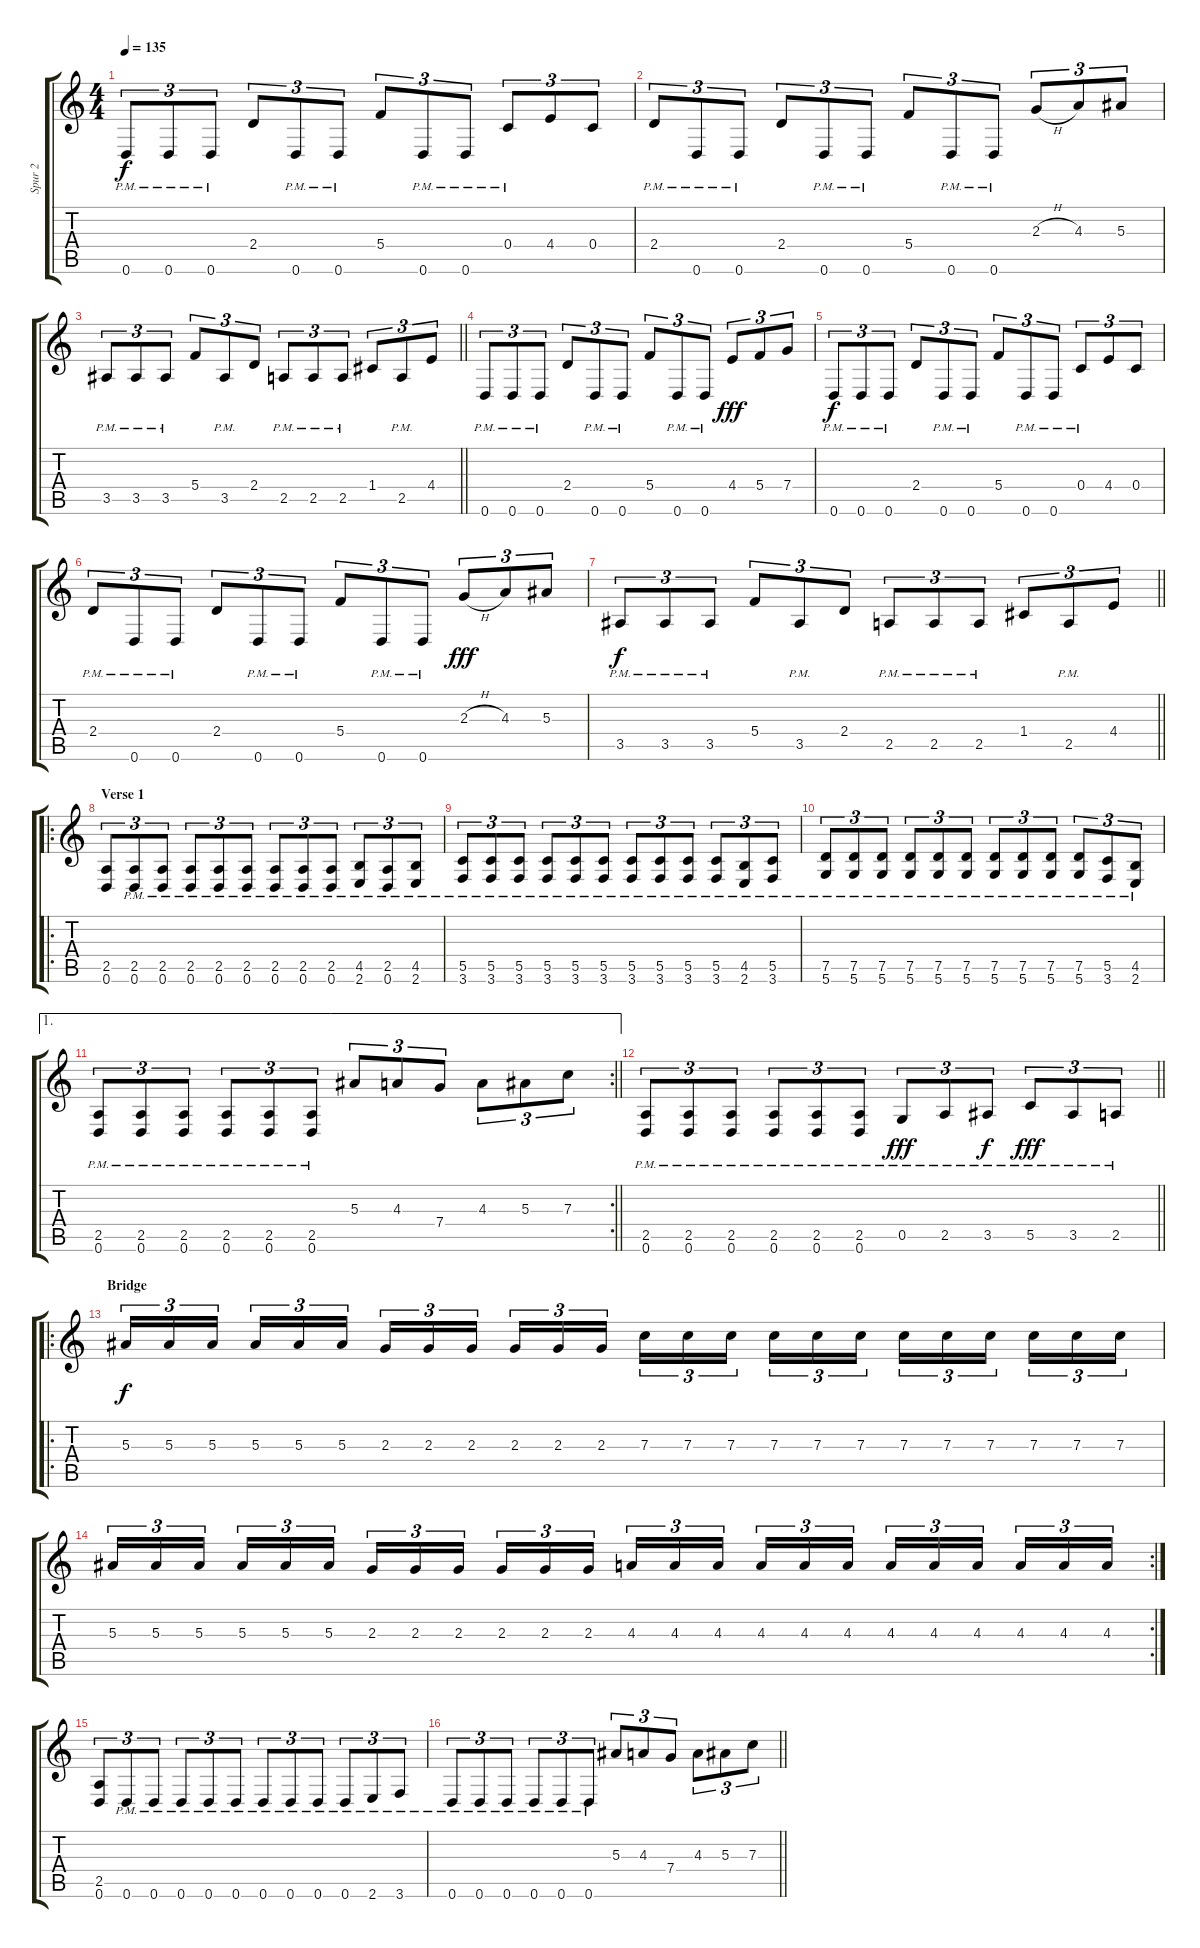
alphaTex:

\track ("Spur 2" "Spur 2") {instrument distortionguitar}
\staff {score tabs}
\tuning (D4 A3 F3 C3 G2 D2) {hide}
\ts (4 4)
\tempo 135
\clef g2
\ks c
0.6{pm}.8{tu (3 2) dy f} 0.6{pm}.8{tu (3 2)} 0.6{pm}.8{tu (3 2)} 2.4.8{tu (3 2)} 0.6{pm}.8{tu (3 2)} 0.6{pm}.8{tu (3 2)} 5.4.8{tu (3 2)} 0.6{pm}.8{tu (3 2)} 0.6{pm}.8{tu (3 2)} 0.4{pm}.8{tu (3 2)} 4.4.8{tu (3 2)} 0.4.8{tu (3 2)} |
2.4{pm}.8{tu (3 2)} 0.6{pm}.8{tu (3 2)} 0.6{pm}.8{tu (3 2)} 2.4.8{tu (3 2)} 0.6{pm}.8{tu (3 2)} 0.6{pm}.8{tu (3 2)} 5.4.8{tu (3 2)} 0.6{pm}.8{tu (3 2)} 0.6{pm}.8{tu (3 2)} 2.3{h}.8{tu (3 2)} 4.3.8{tu (3 2)} 5.3.8{tu (3 2)} |
\barLineRight lightlight
3.5{pm}.8{tu (3 2)} 3.5{pm}.8{tu (3 2)} 3.5{pm}.8{tu (3 2)} 5.4.8{tu (3 2)} 3.5{pm}.8{tu (3 2)} 2.4.8{tu (3 2)} 2.5{pm}.8{tu (3 2)} 2.5{pm}.8{tu (3 2)} 2.5{pm}.8{tu (3 2)} 1.4.8{tu (3 2)} 2.5{pm}.8{tu (3 2)} 4.4.8{tu (3 2)} |
0.6{pm}.8{tu (3 2)} 0.6{pm}.8{tu (3 2)} 0.6{pm}.8{tu (3 2)} 2.4.8{tu (3 2)} 0.6{pm}.8{tu (3 2)} 0.6{pm}.8{tu (3 2)} 5.4.8{tu (3 2)} 0.6{pm}.8{tu (3 2)} 0.6{pm}.8{tu (3 2)} 4.4.8{tu (3 2) dy fff} 5.4.8{tu (3 2)} 7.4.8{tu (3 2)} |
0.6{pm}.8{tu (3 2) dy f} 0.6{pm}.8{tu (3 2)} 0.6{pm}.8{tu (3 2)} 2.4.8{tu (3 2)} 0.6{pm}.8{tu (3 2)} 0.6{pm}.8{tu (3 2)} 5.4.8{tu (3 2)} 0.6{pm}.8{tu (3 2)} 0.6{pm}.8{tu (3 2)} 0.4{pm}.8{tu (3 2)} 4.4.8{tu (3 2)} 0.4.8{tu (3 2)} |
2.4{pm}.8{tu (3 2)} 0.6{pm}.8{tu (3 2)} 0.6{pm}.8{tu (3 2)} 2.4.8{tu (3 2)} 0.6{pm}.8{tu (3 2)} 0.6{pm}.8{tu (3 2)} 5.4.8{tu (3 2)} 0.6{pm}.8{tu (3 2)} 0.6{pm}.8{tu (3 2)} 2.3{h}.8{tu (3 2) dy fff} 4.3.8{tu (3 2)} 5.3.8{tu (3 2)} |
\barLineRight lightlight
3.5{pm}.8{tu (3 2) dy f} 3.5{pm}.8{tu (3 2)} 3.5{pm}.8{tu (3 2)} 5.4.8{tu (3 2)} 3.5{pm}.8{tu (3 2)} 2.4.8{tu (3 2)} 2.5{pm}.8{tu (3 2)} 2.5{pm}.8{tu (3 2)} 2.5{pm}.8{tu (3 2)} 1.4.8{tu (3 2)} 2.5{pm}.8{tu (3 2)} 4.4.8{tu (3 2)} |
\ro
\section ("" "Verse 1")
(2.5 0.6).8{tu (3 2)} (2.5{pm} 0.6{pm}).8{tu (3 2)} (2.5{pm} 0.6{pm}).8{tu (3 2)} (2.5{pm} 0.6{pm}).8{tu (3 2)} (2.5{pm} 0.6{pm}).8{tu (3 2)} (2.5{pm} 0.6{pm}).8{tu (3 2)} (2.5{pm} 0.6{pm}).8{tu (3 2)} (2.5{pm} 0.6{pm}).8{tu (3 2)} (2.5{pm} 0.6{pm}).8{tu (3 2)} (4.5{pm} 2.6{pm}).8{tu (3 2)} (2.5{pm} 0.6{pm}).8{tu (3 2)} (4.5{pm} 2.6{pm}).8{tu (3 2)} |
(5.5{pm} 3.6{pm}).8{tu (3 2)} (5.5{pm} 3.6{pm}).8{tu (3 2)} (5.5{pm} 3.6{pm}).8{tu (3 2)} (5.5{pm} 3.6{pm}).8{tu (3 2)} (5.5{pm} 3.6{pm}).8{tu (3 2)} (5.5{pm} 3.6{pm}).8{tu (3 2)} (5.5{pm} 3.6{pm}).8{tu (3 2)} (5.5{pm} 3.6{pm}).8{tu (3 2)} (5.5{pm} 3.6{pm}).8{tu (3 2)} (5.5{pm} 3.6{pm}).8{tu (3 2)} (4.5{pm} 2.6{pm}).8{tu (3 2)} (5.5{pm} 3.6{pm}).8{tu (3 2)} |
(7.5{pm} 5.6{pm}).8{tu (3 2)} (7.5{pm} 5.6{pm}).8{tu (3 2)} (7.5{pm} 5.6{pm}).8{tu (3 2)} (7.5{pm} 5.6{pm}).8{tu (3 2)} (7.5{pm} 5.6{pm}).8{tu (3 2)} (7.5{pm} 5.6{pm}).8{tu (3 2)} (7.5{pm} 5.6{pm}).8{tu (3 2)} (7.5{pm} 5.6{pm}).8{tu (3 2)} (7.5{pm} 5.6{pm}).8{tu (3 2)} (7.5{pm} 5.6{pm}).8{tu (3 2)} (5.5{pm} 3.6{pm}).8{tu (3 2)} (4.5{pm} 2.6{pm}).8{tu (3 2)} |
\ae 1
\rc 2
\barLineRight lightlight
(2.5{pm} 0.6{pm}).8{tu (3 2)} (2.5{pm} 0.6{pm}).8{tu (3 2)} (2.5{pm} 0.6{pm}).8{tu (3 2)} (2.5{pm} 0.6{pm}).8{tu (3 2)} (2.5{pm} 0.6{pm}).8{tu (3 2)} (2.5{pm} 0.6{pm}).8{tu (3 2)} 5.3.8{tu (3 2)} 4.3.8{tu (3 2)} 7.4.8{tu (3 2)} 4.3.8{tu (3 2)} 5.3.8{tu (3 2)} 7.3.8{tu (3 2)} |
\barLineRight lightlight
(2.5{pm} 0.6{pm}).8{tu (3 2)} (2.5{pm} 0.6{pm}).8{tu (3 2)} (2.5{pm} 0.6{pm}).8{tu (3 2)} (2.5{pm} 0.6{pm}).8{tu (3 2)} (2.5{pm} 0.6{pm}).8{tu (3 2)} (2.5{pm} 0.6{pm}).8{tu (3 2)} 0.5{pm}.8{tu (3 2) dy fff} 2.5{pm}.8{tu (3 2)} 3.5{pm}.8{tu (3 2) dy f} 5.5{pm}.8{tu (3 2) dy fff} 3.5{pm}.8{tu (3 2)} 2.5{pm}.8{tu (3 2)} |
\ro
\section ("" "Bridge")
5.3.16{tu (3 2) dy f} 5.3.16{tu (3 2)} 5.3.16{tu (3 2) beam splitsecondary} 5.3.16{tu (3 2)} 5.3.16{tu (3 2)} 5.3.16{tu (3 2)} 2.3.16{tu (3 2)} 2.3.16{tu (3 2)} 2.3.16{tu (3 2) beam splitsecondary} 2.3.16{tu (3 2)} 2.3.16{tu (3 2)} 2.3.16{tu (3 2)} 7.3.16{tu (3 2)} 7.3.16{tu (3 2)} 7.3.16{tu (3 2) beam splitsecondary} 7.3.16{tu (3 2)} 7.3.16{tu (3 2)} 7.3.16{tu (3 2)} 7.3.16{tu (3 2)} 7.3.16{tu (3 2)} 7.3.16{tu (3 2) beam splitsecondary} 7.3.16{tu (3 2)} 7.3.16{tu (3 2)} 7.3.16{tu (3 2)} |
\rc 2
5.3.16{tu (3 2)} 5.3.16{tu (3 2)} 5.3.16{tu (3 2) beam splitsecondary} 5.3.16{tu (3 2)} 5.3.16{tu (3 2)} 5.3.16{tu (3 2)} 2.3.16{tu (3 2)} 2.3.16{tu (3 2)} 2.3.16{tu (3 2) beam splitsecondary} 2.3.16{tu (3 2)} 2.3.16{tu (3 2)} 2.3.16{tu (3 2)} 4.3.16{tu (3 2)} 4.3.16{tu (3 2)} 4.3.16{tu (3 2) beam splitsecondary} 4.3.16{tu (3 2)} 4.3.16{tu (3 2)} 4.3.16{tu (3 2)} 4.3.16{tu (3 2)} 4.3.16{tu (3 2)} 4.3.16{tu (3 2) beam splitsecondary} 4.3.16{tu (3 2)} 4.3.16{tu (3 2)} 4.3.16{tu (3 2)} |
(2.5 0.6).8{tu (3 2)} 0.6{pm}.8{tu (3 2)} 0.6{pm}.8{tu (3 2)} 0.6{pm}.8{tu (3 2)} 0.6{pm}.8{tu (3 2)} 0.6{pm}.8{tu (3 2)} 0.6{pm}.8{tu (3 2)} 0.6{pm}.8{tu (3 2)} 0.6{pm}.8{tu (3 2)} 0.6{pm}.8{tu (3 2)} 2.6{pm}.8{tu (3 2)} 3.6{pm}.8{tu (3 2)} |
\barLineRight lightlight
0.6{pm}.8{tu (3 2)} 0.6{pm}.8{tu (3 2)} 0.6{pm}.8{tu (3 2)} 0.6{pm}.8{tu (3 2)} 0.6{pm}.8{tu (3 2)} 0.6{pm}.8{tu (3 2)} 5.3.8{tu (3 2)} 4.3.8{tu (3 2)} 7.4.8{tu (3 2)} 4.3.8{tu (3 2)} 5.3.8{tu (3 2)} 7.3.8{tu (3 2)}
